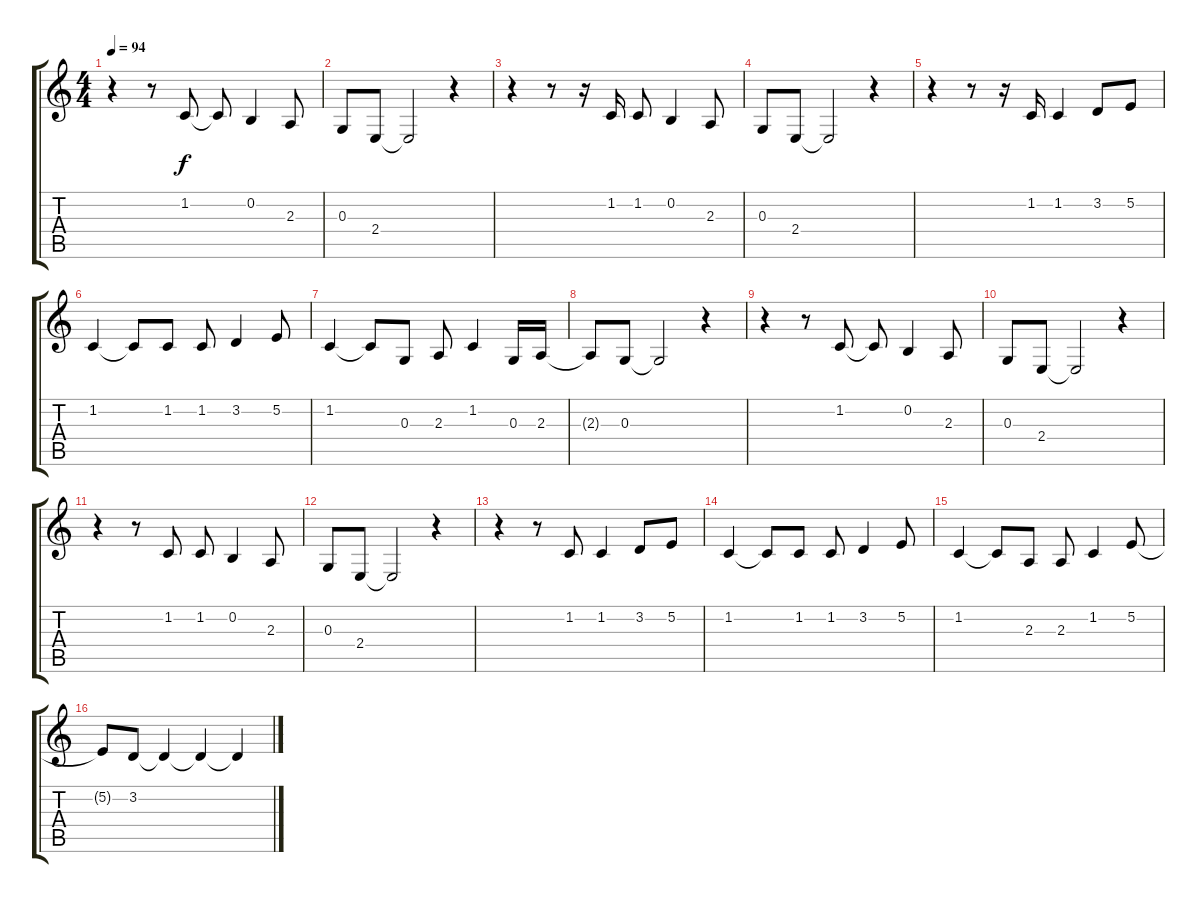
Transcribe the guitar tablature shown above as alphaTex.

\track "" {instrument acousticgrandpiano}
\staff {score tabs}
\tuning (E4 B3 G3 D3 A2 E2) {hide}
\ts (4 4)
\tempo 94
\clef g2
\ks c
r.4{dy f instrument acousticgrandpiano} r.8 1.2.8 1.2{t}.8 0.2.4 2.3.8 |
0.3.8 2.4.8 2.4{t}.2 r.4 |
r.4 r.8 r.16 1.2.16 1.2.8 0.2.4 2.3.8 |
0.3.8 2.4.8 2.4{t}.2 r.4 |
r.4 r.8 r.16 1.2.16 1.2.4 3.2.8 5.2.8 |
1.2.4 1.2{t}.8 1.2.8 1.2.8 3.2.4 5.2.8 |
1.2.4 1.2{t}.8 0.3.8 2.3.8 1.2.4 0.3.16 2.3.16 |
2.3{t}.8 0.3.8 0.3{t}.2 r.4 |
r.4 r.8 1.2.8 1.2{t}.8 0.2.4 2.3.8 |
0.3.8 2.4.8 2.4{t}.2 r.4 |
r.4 r.8 1.2.8 1.2.8 0.2.4 2.3.8 |
0.3.8 2.4.8 2.4{t}.2 r.4 |
r.4 r.8 1.2.8 1.2.4 3.2.8 5.2.8 |
1.2.4 1.2{t}.8 1.2.8 1.2.8 3.2.4 5.2.8 |
1.2.4 1.2{t}.8 2.3.8 2.3.8 1.2.4 5.2.8 |
5.2{t}.8 3.2.8 3.2{t}.4 3.2{t}.4 3.2{t}.4
